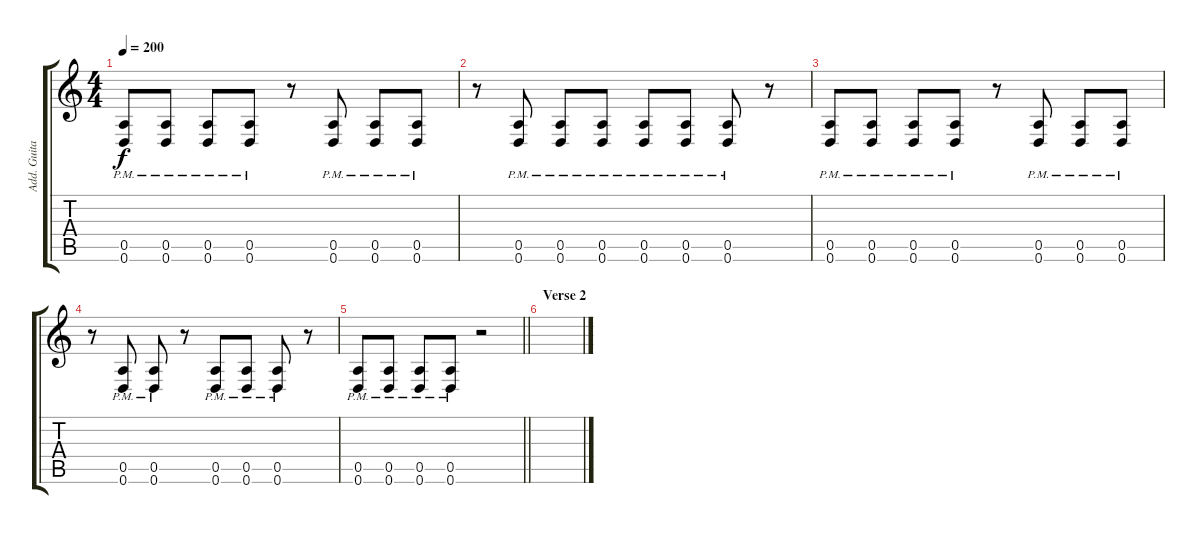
\track ("Add. Guitar 1" "Add. Guita") {instrument distortionguitar}
\staff {score tabs}
\tuning (E4 B3 G3 D3 A2 D2) {hide}
\ts (4 4)
\tempo 200
\clef g2
\ks c
(0.5{pm} 0.6{pm}).8{dy f} (0.5{pm} 0.6{pm}).8 (0.5{pm} 0.6{pm}).8 (0.5{pm} 0.6{pm}).8 r.8 (0.5{pm} 0.6{pm}).8 (0.5{pm} 0.6{pm}).8 (0.5{pm} 0.6{pm}).8 |
r.8 (0.5{pm} 0.6{pm}).8 (0.5{pm} 0.6{pm}).8 (0.5{pm} 0.6{pm}).8 (0.5{pm} 0.6{pm}).8 (0.5{pm} 0.6{pm}).8 (0.5{pm} 0.6{pm}).8 r.8 |
(0.5{pm} 0.6{pm}).8 (0.5{pm} 0.6{pm}).8 (0.5{pm} 0.6{pm}).8 (0.5{pm} 0.6{pm}).8 r.8 (0.5{pm} 0.6{pm}).8 (0.5{pm} 0.6{pm}).8 (0.5{pm} 0.6{pm}).8 |
r.8 (0.5{pm} 0.6{pm}).8 (0.5{pm} 0.6{pm}).8 r.8 (0.5{pm} 0.6{pm}).8 (0.5{pm} 0.6{pm}).8 (0.5{pm} 0.6{pm}).8 r.8 |
\barLineRight lightlight
(0.5{pm} 0.6{pm}).8 (0.5{pm} 0.6{pm}).8 (0.5{pm} 0.6{pm}).8 (0.5{pm} 0.6{pm}).8 r.2 |
\section ("" "Verse 2")
